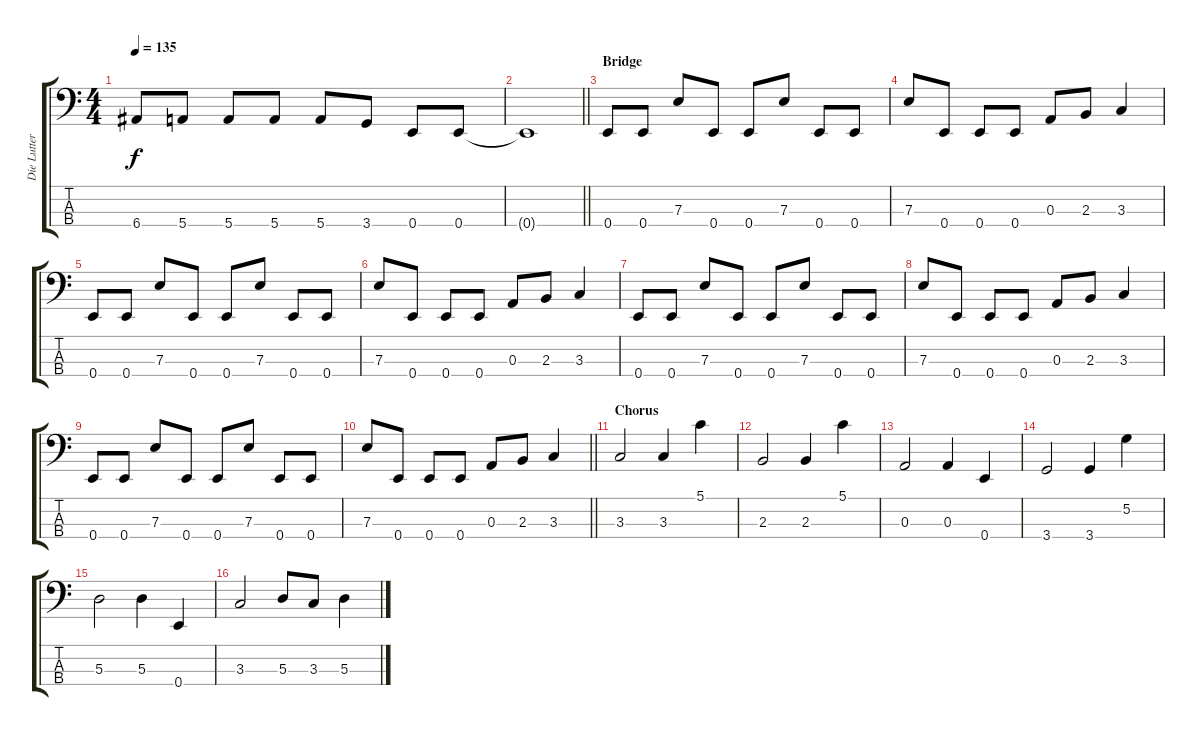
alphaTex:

\track ("Die Lutter" "Die Lutter") {instrument electricbasspick}
\staff {score tabs}
\tuning (G2 D2 A1 E1) {hide}
\ts (4 4)
\tempo 135
\clef f4
\ks c
6.4.8{dy f} 5.4.8 5.4.8 5.4.8 5.4.8 3.4.8 0.4.8 0.4.8 |
\barLineRight lightlight
0.4{t}.1 |
\section ("" "Bridge")
0.4.8 0.4.8 7.3.8 0.4.8 0.4.8 7.3.8 0.4.8 0.4.8 |
7.3.8 0.4.8 0.4.8 0.4.8 0.3.8 2.3.8 3.3.4 |
0.4.8 0.4.8 7.3.8 0.4.8 0.4.8 7.3.8 0.4.8 0.4.8 |
7.3.8 0.4.8 0.4.8 0.4.8 0.3.8 2.3.8 3.3.4 |
0.4.8 0.4.8 7.3.8 0.4.8 0.4.8 7.3.8 0.4.8 0.4.8 |
7.3.8 0.4.8 0.4.8 0.4.8 0.3.8 2.3.8 3.3.4 |
0.4.8 0.4.8 7.3.8 0.4.8 0.4.8 7.3.8 0.4.8 0.4.8 |
\barLineRight lightlight
7.3.8 0.4.8 0.4.8 0.4.8 0.3.8 2.3.8 3.3.4 |
\section ("" "Chorus")
3.3.2 3.3.4 5.1.4 |
2.3.2 2.3.4 5.1.4 |
0.3.2 0.3.4 0.4.4 |
3.4.2 3.4.4 5.2.4 |
5.3.2 5.3.4 0.4.4 |
3.3.2 5.3.8 3.3.8 5.3.4
